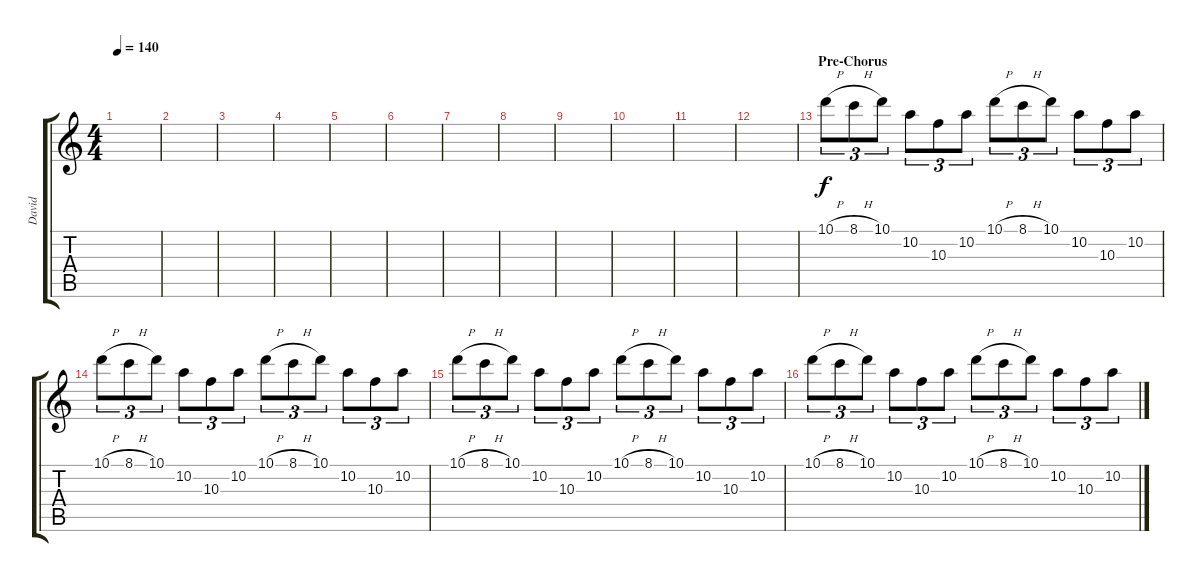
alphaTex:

\track ("David" "David") {instrument distortionguitar}
\staff {score tabs}
\tuning (E4 B3 G3 D3 A2 D2) {hide}
\ts (4 4)
\tempo 140
\clef g2
\ks c
|
|
|
|
|
|
|
|
|
|
|
|
\section ("" "Pre-Chorus")
10.1{h}.8{tu (3 2)} 8.1{h}.8{tu (3 2)} 10.1.8{tu (3 2)} 10.2.8{tu (3 2)} 10.3.8{tu (3 2)} 10.2.8{tu (3 2)} 10.1{h}.8{tu (3 2)} 8.1{h}.8{tu (3 2)} 10.1.8{tu (3 2)} 10.2.8{tu (3 2)} 10.3.8{tu (3 2)} 10.2.8{tu (3 2)} |
10.1{h}.8{tu (3 2)} 8.1{h}.8{tu (3 2)} 10.1.8{tu (3 2)} 10.2.8{tu (3 2)} 10.3.8{tu (3 2)} 10.2.8{tu (3 2)} 10.1{h}.8{tu (3 2)} 8.1{h}.8{tu (3 2)} 10.1.8{tu (3 2)} 10.2.8{tu (3 2)} 10.3.8{tu (3 2)} 10.2.8{tu (3 2)} |
10.1{h}.8{tu (3 2)} 8.1{h}.8{tu (3 2)} 10.1.8{tu (3 2)} 10.2.8{tu (3 2)} 10.3.8{tu (3 2)} 10.2.8{tu (3 2)} 10.1{h}.8{tu (3 2)} 8.1{h}.8{tu (3 2)} 10.1.8{tu (3 2)} 10.2.8{tu (3 2)} 10.3.8{tu (3 2)} 10.2.8{tu (3 2)} |
10.1{h}.8{tu (3 2)} 8.1{h}.8{tu (3 2)} 10.1.8{tu (3 2)} 10.2.8{tu (3 2)} 10.3.8{tu (3 2)} 10.2.8{tu (3 2)} 10.1{h}.8{tu (3 2)} 8.1{h}.8{tu (3 2)} 10.1.8{tu (3 2)} 10.2.8{tu (3 2)} 10.3.8{tu (3 2)} 10.2.8{tu (3 2)}
